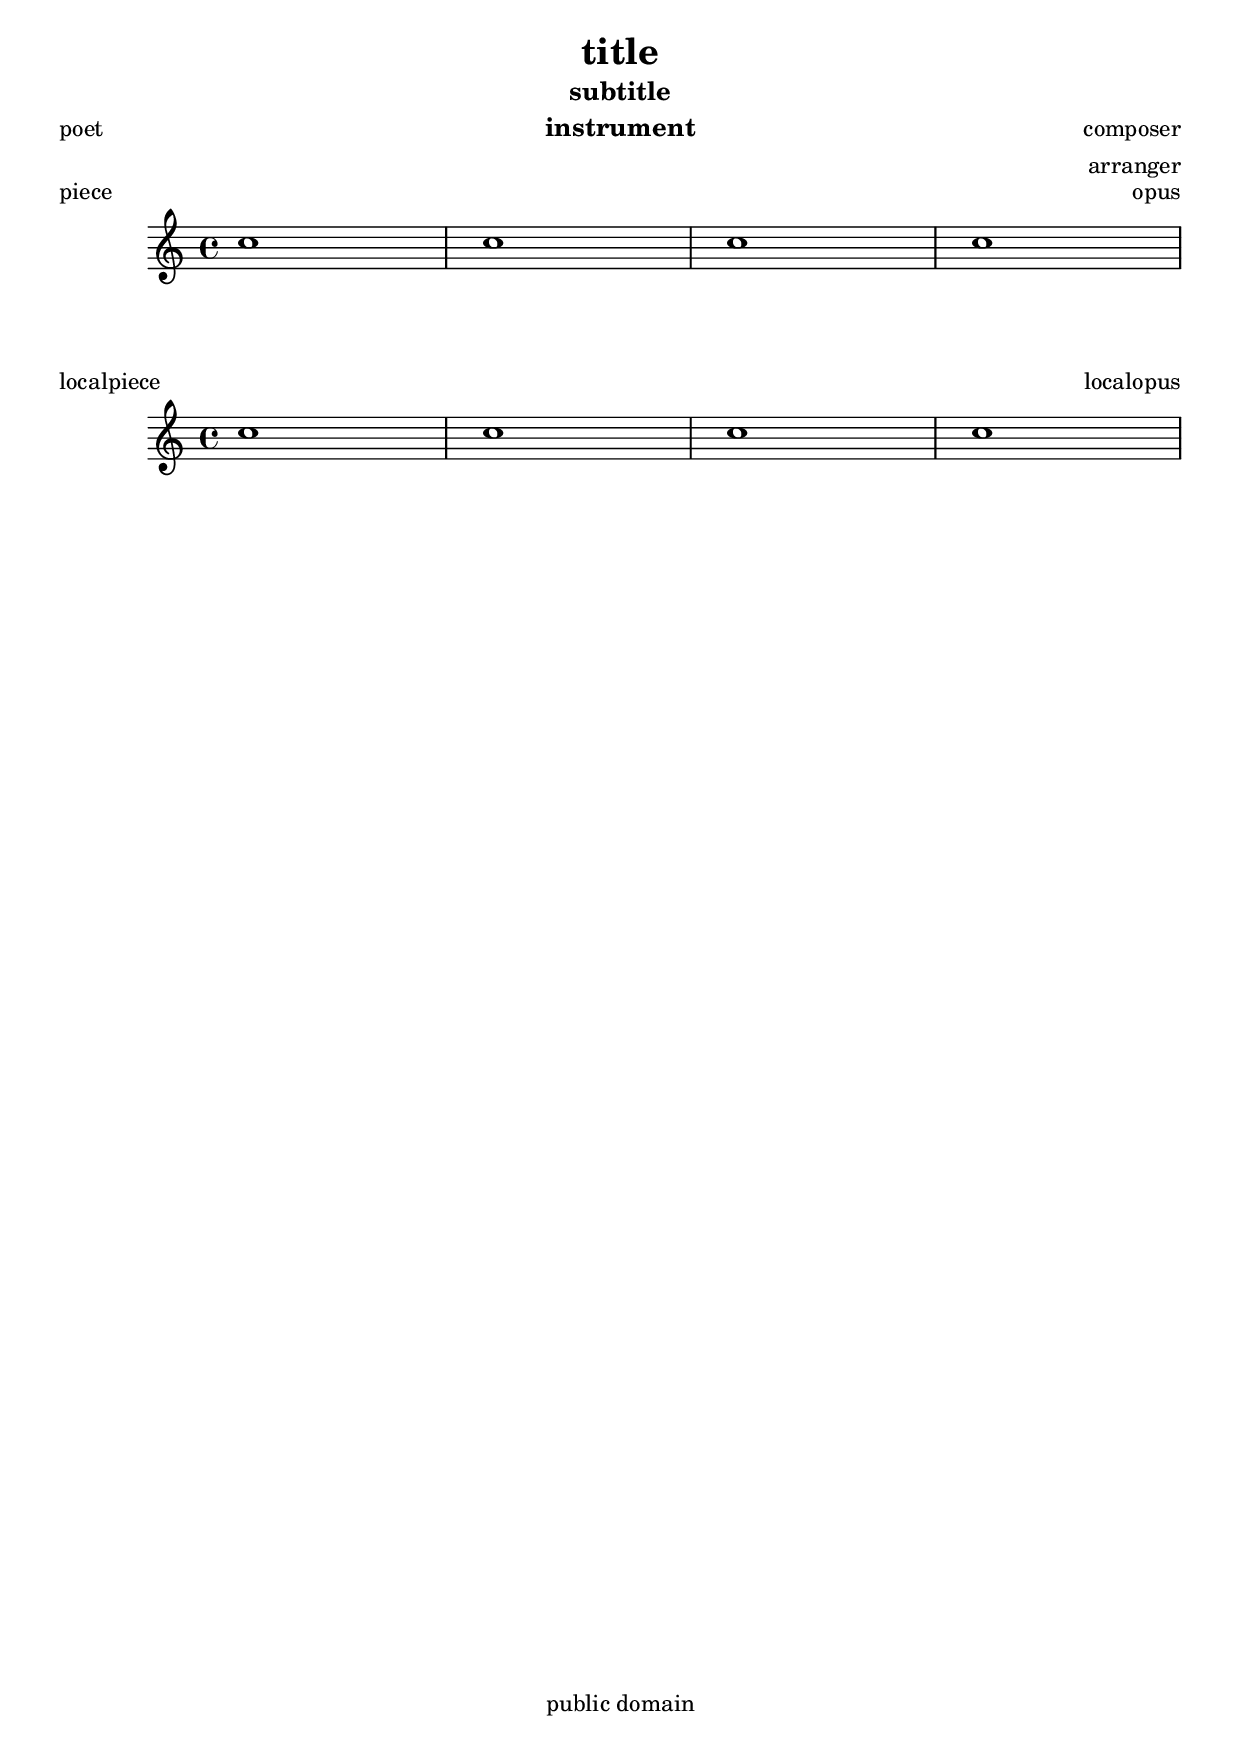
%% Do not edit this file; it is auto-generated from LSR http://lsr.dsi.unimi.it
%% This file is in the public domain.
\version "2.13.1"

\header {
  lsrtags = "text, paper-and-layout, titles"

  texidoc = "
A demonstration of all headers.

"
  doctitle = "Demonstrating all headers"
} % begin verbatim

\header {
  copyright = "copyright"
  title = "title"
  subtitle = "subtitle"
  composer = "composer"
  arranger = "arranger"
  instrument = "instrument"
  metre = "metre"
  opus = "opus"
  piece = "piece"
  poet = "poet"
  texidoc = "All header fields with special meanings."
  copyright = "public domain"
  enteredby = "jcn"
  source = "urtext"
}

\layout {
  ragged-right = ##f
}

\score {
  \relative c'' { c1 | c | c | c }
}

\score {
   \relative c'' { c1 | c | c | c }
   \header {
     title = "localtitle"
     subtitle = "localsubtitle"
     composer = "localcomposer"
     arranger = "localarranger"
     instrument = "localinstrument"
     metre = "localmetre"
     opus = "localopus"
     piece = "localpiece"
     poet = "localpoet"
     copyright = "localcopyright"
   }
}
